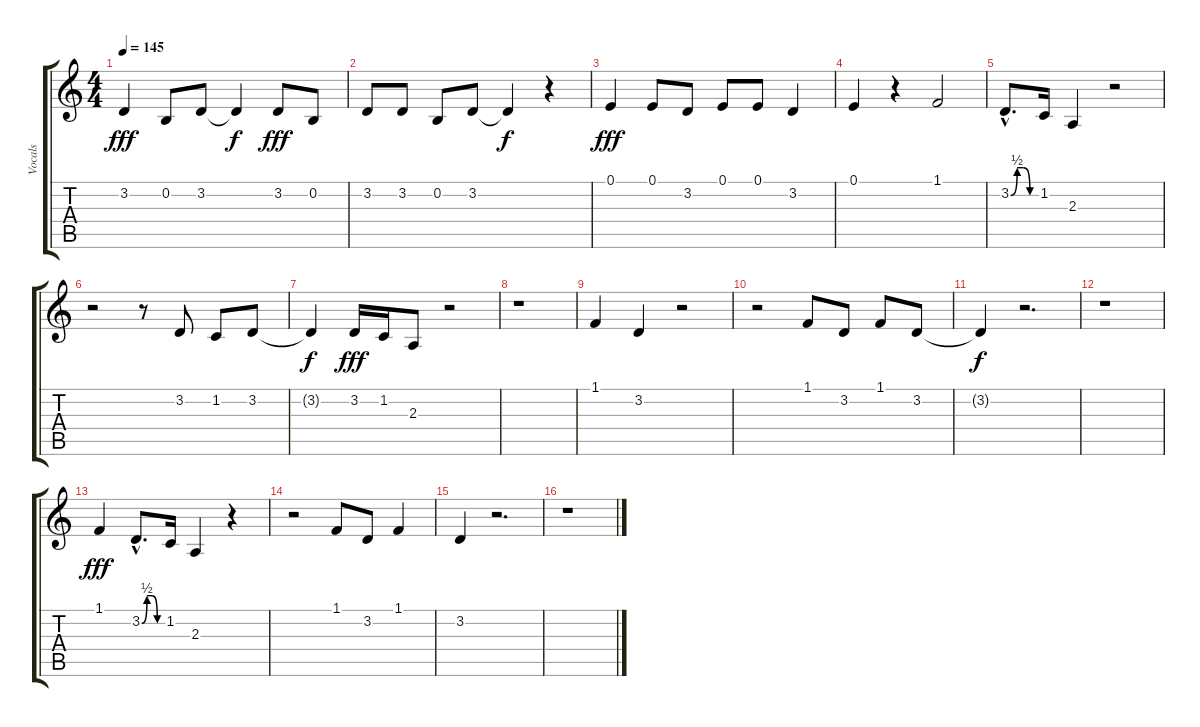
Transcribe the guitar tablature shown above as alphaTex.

\track ("Vocals" "Vocals") {instrument lead2sawtooth}
\staff {score tabs}
\tuning (E4 B3 G3 D3 A2 E2) {hide}
\ts (4 4)
\tempo 145
\clef g2
\ks c
3.2.4{dy fff} 0.2.8 3.2.8 3.2{t}.4{dy f} 3.2.8{dy fff} 0.2.8 |
3.2.8 3.2.8 0.2.8 3.2.8 3.2{t}.4{dy f} r.4 |
0.1.4{dy fff} 0.1.8 3.2.8 0.1.8 0.1.8 3.2.4 |
0.1.4 r.4 1.1.2 |
3.2{be (custom 0 0 15 2 30 2 45 0 60 0) hac}.8{d} 1.2.16 2.3.4 r.2 |
r.2 r.8 3.2.8 1.2.8 3.2.8 |
3.2{t}.4{dy f} 3.2.16{dy fff} 1.2.16 2.3.8 r.2 |
r.1 |
1.1.4 3.2.4 r.2 |
r.2 1.1.8 3.2.8 1.1.8 3.2.8 |
3.2{t}.4{dy f} r.2{d} |
r.1 |
1.1.4{dy fff} 3.2{be (custom 0 0 15 2 30 2 45 0 60 0) hac}.8{d} 1.2.16 2.3.4 r.4 |
r.2 1.1.8 3.2.8 1.1.4 |
3.2.4 r.2{d} |
r.1
